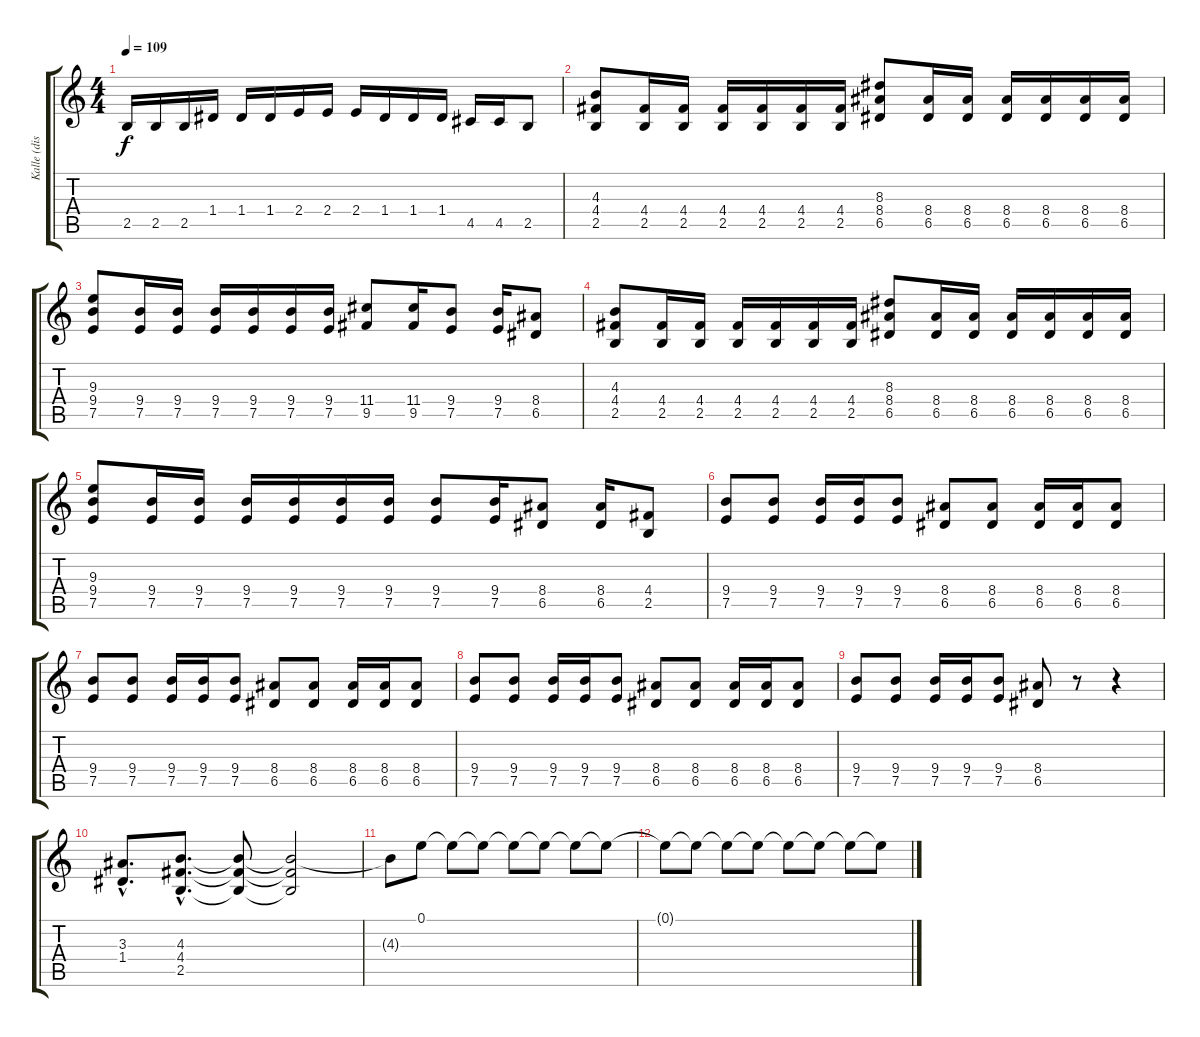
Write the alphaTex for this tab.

\track ("Kalle (dist.)" "Kalle (dis") {instrument distortionguitar}
\staff {score tabs}
\tuning (E4 B3 G3 D3 A2 E2) {hide}
\ts (4 4)
\tempo 109
\clef g2
\ks c
2.5.16{dy f} 2.5.16 2.5.16 1.4.16 1.4.16 1.4.16 2.4.16 2.4.16 2.4.16 1.4.16 1.4.16 1.4.16 4.5.16 4.5.16 2.5.8 |
(4.3 4.4 2.5).8 (4.4 2.5).16 (4.4 2.5).16 (4.4 2.5).16 (4.4 2.5).16 (4.4 2.5).16 (4.4 2.5).16 (8.3 8.4 6.5).8 (8.4 6.5).16 (8.4 6.5).16 (8.4 6.5).16 (8.4 6.5).16 (8.4 6.5).16 (8.4 6.5).16 |
(9.3 9.4 7.5).8 (9.4 7.5).16 (9.4 7.5).16 (9.4 7.5).16 (9.4 7.5).16 (9.4 7.5).16 (9.4 7.5).16 (11.4 9.5).8 (11.4 9.5).16 (9.4 7.5).8 (9.4 7.5).16 (8.4 6.5).8 |
(4.3 4.4 2.5).8 (4.4 2.5).16 (4.4 2.5).16 (4.4 2.5).16 (4.4 2.5).16 (4.4 2.5).16 (4.4 2.5).16 (8.3 8.4 6.5).8 (8.4 6.5).16 (8.4 6.5).16 (8.4 6.5).16 (8.4 6.5).16 (8.4 6.5).16 (8.4 6.5).16 |
(9.3 9.4 7.5).8 (9.4 7.5).16 (9.4 7.5).16 (9.4 7.5).16 (9.4 7.5).16 (9.4 7.5).16 (9.4 7.5).16 (9.4 7.5).8 (9.4 7.5).16 (8.4 6.5).8 (8.4 6.5).16 (4.4 2.5).8 |
(9.4 7.5).8 (9.4 7.5).8 (9.4 7.5).16 (9.4 7.5).16 (9.4 7.5).8 (8.4 6.5).8 (8.4 6.5).8 (8.4 6.5).16 (8.4 6.5).16 (8.4 6.5).8 |
(9.4 7.5).8 (9.4 7.5).8 (9.4 7.5).16 (9.4 7.5).16 (9.4 7.5).8 (8.4 6.5).8 (8.4 6.5).8 (8.4 6.5).16 (8.4 6.5).16 (8.4 6.5).8 |
(9.4 7.5).8 (9.4 7.5).8 (9.4 7.5).16 (9.4 7.5).16 (9.4 7.5).8 (8.4 6.5).8 (8.4 6.5).8 (8.4 6.5).16 (8.4 6.5).16 (8.4 6.5).8 |
(9.4 7.5).8 (9.4 7.5).8 (9.4 7.5).16 (9.4 7.5).16 (9.4 7.5).8 (8.4 6.5).8 r.8 r.4 |
(3.3{hac} 1.4{hac}).8{d} (4.3{hac} 4.4{hac} 2.5{hac}).8{d} (4.3{t} 4.4{t} 2.5{t}).8 (4.3{t} 4.4{t} 2.5{t}).2 |
4.3{t}.8 0.1.8 0.1{t}.8 0.1{t}.8 0.1{t}.8 0.1{t}.8 0.1{t}.8 0.1{t}.8 |
0.1{t}.8 0.1{t}.8 0.1{t}.8 0.1{t}.8 0.1{t}.8 0.1{t}.8 0.1{t}.8 0.1{t}.8
